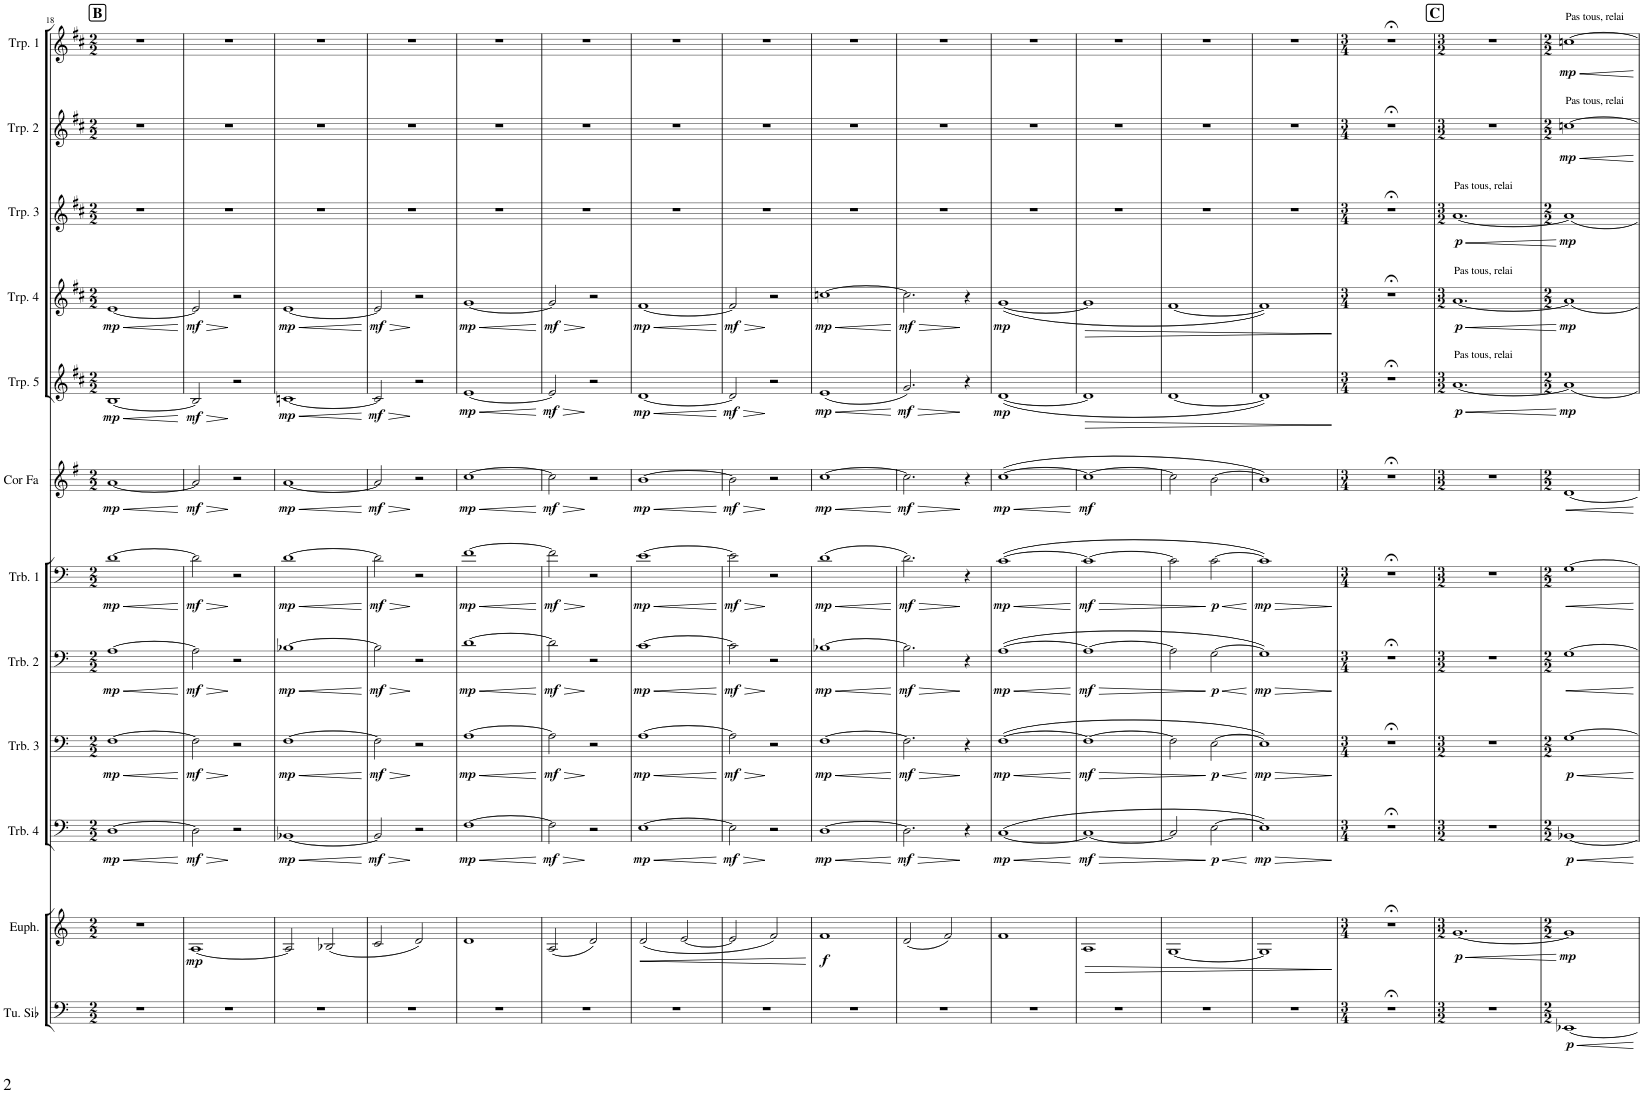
**kern	**dynam	**kern	**dynam	**kern	**dynam	**kern	**dynam	**kern	**dynam	**kern	**dynam	**kern	**dynam	**kern	**dynam	**kern	**dynam	**kern	**dynam	**kern	**dynam	**kern	**dynam
*part12	*part12	*part11	*part11	*part10	*part10	*part9	*part9	*part8	*part8	*part7	*part7	*part6	*part6	*part5	*part5	*part4	*part4	*part3	*part3	*part2	*part2	*part1	*part1
*staff12	*staff12	*staff11	*staff11	*staff10	*staff10	*staff9	*staff9	*staff8	*staff8	*staff7	*staff7	*staff6	*staff6	*staff5	*staff5	*staff4	*staff4	*staff3	*staff3	*staff2	*staff2	*staff1	*staff1
*I"Tuba en Sib	*	*I"Euphonium	*	*I"Trombone 4	*	*I"Trombone 3	*	*I"Trombone 2	*	*I"Trombone 1	*	*I"Cor en Fa	*	*I"Trompette 5	*	*I"Trompette 4	*	*I"Trompette 3	*	*I"Trompette 2	*	*I"Trompette 1	*
*I'Tu. Sib	*	*I'Euph.	*	*I'Trb. 4	*	*I'Trb. 3	*	*I'Trb. 2	*	*I'Trb. 1	*	*I'Cor Fa	*	*I'Trp. 5	*	*I'Trp. 4	*	*I'Trp. 3	*	*I'Trp. 2	*	*I'Trp. 1	*
!!LO:PB:g=z
*clefF4	*	*clefG2	*	*clefF4	*	*clefF4	*	*clefF4	*	*clefF4	*	*clefG2	*	*clefG2	*	*clefG2	*	*clefG2	*	*clefG2	*	*clefG2	*
*	*	*	*	*	*	*	*	*	*	*	*	*Trd4c7	*	*Trd1c2	*	*Trd1c2	*	*Trd1c2	*	*Trd1c2	*	*Trd1c2	*
*k[]	*	*k[]	*	*k[]	*	*k[]	*	*k[]	*	*k[]	*	*k[f#]	*	*k[f#c#]	*	*k[f#c#]	*	*k[f#c#]	*	*k[f#c#]	*	*k[f#c#]	*
*M2/2	*	*M2/2	*	*M2/2	*	*M2/2	*	*M2/2	*	*M2/2	*	*M2/2	*	*M2/2	*	*M2/2	*	*M2/2	*	*M2/2	*	*M2/2	*
!!LO:REH:place=s1:a:B:cj:fs=14:t=B
=18	=18	=18	=18	=18	=18	=18	=18	=18	=18	=18	=18	=18	=18	=18	=18	=18	=18	=18	=18	=18	=18	=18	=18
!	!	!	!	!	!LO:HP:b	!	!LO:HP:b	!	!LO:HP:b	!	!LO:HP:b	!	!LO:HP:b	!	!LO:HP:b	!	!LO:HP:b	!	!	!	!	!	!
!	!	!	!	!	!LO:DY:n=1:b	!	!LO:DY:n=1:b	!	!LO:DY:n=1:b	!	!LO:DY:n=1:b	!	!LO:DY:n=1:b	!	!LO:DY:n=1:b	!	!LO:DY:n=1:b	!	!	!	!	!	!
1r	.	1r	.	[1D	< mp	[1F	< mp	[1A	< mp	[1d	< mp	[1a	< mp	[1B	< mp	[1e	< mp	1r	.	1r	.	1r	.
.	.	.	.	.	[	.	[	.	[	.	[	.	[	.	[	.	[	.	.	.	.	.	.
=19	=19	=19	=19	=19	=19	=19	=19	=19	=19	=19	=19	=19	=19	=19	=19	=19	=19	=19	=19	=19	=19	=19	=19
!	!	!	!LO:DY:b	!	!LO:HP:b	!	!LO:HP:b	!	!LO:HP:b	!	!LO:HP:b	!	!LO:HP:b	!	!LO:HP:b	!	!LO:HP:b	!	!	!	!	!	!
!	!	!	!	!	!LO:DY:n=1:b	!	!LO:DY:n=1:b	!	!LO:DY:n=1:b	!	!LO:DY:n=1:b	!	!LO:DY:n=1:b	!	!LO:DY:n=1:b	!	!LO:DY:n=1:b	!	!	!	!	!	!
1r	.	[1A	mp	2D\]	> mf	2F\]	> mf	2A\]	> mf	2d\]	> mf	2a/]	> mf	2B/]	> mf	2e/]	> mf	1r	.	1r	.	1r	.
.	.	.	.	2r	]	2r	]	2r	]	2r	]	2r	]	2r	]	2r	]	.	.	.	.	.	.
=20	=20	=20	=20	=20	=20	=20	=20	=20	=20	=20	=20	=20	=20	=20	=20	=20	=20	=20	=20	=20	=20	=20	=20
!	!	!	!	!	!LO:HP:b	!	!LO:HP:b	!	!LO:HP:b	!	!LO:HP:b	!	!LO:HP:b	!	!LO:HP:b	!	!LO:HP:b	!	!	!	!	!	!
!	!	!	!	!	!LO:DY:n=1:b	!	!LO:DY:n=1:b	!	!LO:DY:n=1:b	!	!LO:DY:n=1:b	!	!LO:DY:n=1:b	!	!LO:DY:n=1:b	!	!LO:DY:n=1:b	!	!	!	!	!	!
1r	.	2A/]	.	[1BB-X	< mp	[1F	< mp	[1B-X	< mp	[1d	< mp	[1a	< mp	[1cn	< mp	[1e	< mp	1r	.	1r	.	1r	.
.	.	(2B-X/	.	.	.	.	.	.	.	.	.	.	.	.	.	.	.	.	.	.	.	.	.
.	.	.	.	.	[	.	[	.	[	.	[	.	[	.	[	.	[	.	.	.	.	.	.
=21	=21	=21	=21	=21	=21	=21	=21	=21	=21	=21	=21	=21	=21	=21	=21	=21	=21	=21	=21	=21	=21	=21	=21
!	!	!	!	!	!LO:HP:b	!	!LO:HP:b	!	!LO:HP:b	!	!LO:HP:b	!	!LO:HP:b	!	!LO:HP:b	!	!LO:HP:b	!	!	!	!	!	!
!	!	!	!	!	!LO:DY:n=1:b	!	!LO:DY:n=1:b	!	!LO:DY:n=1:b	!	!LO:DY:n=1:b	!	!LO:DY:n=1:b	!	!LO:DY:n=1:b	!	!LO:DY:n=1:b	!	!	!	!	!	!
1r	.	2c/	.	2BB-/]	> mf	2F\]	> mf	2B-\]	> mf	2d\]	> mf	2a/]	> mf	2c/]	> mf	2e/]	> mf	1r	.	1r	.	1r	.
.	.	2d/)	.	2r	]	2r	]	2r	]	2r	]	2r	]	2r	]	2r	]	.	.	.	.	.	.
=22	=22	=22	=22	=22	=22	=22	=22	=22	=22	=22	=22	=22	=22	=22	=22	=22	=22	=22	=22	=22	=22	=22	=22
!	!	!	!	!	!LO:HP:b	!	!LO:HP:b	!	!LO:HP:b	!	!LO:HP:b	!	!LO:HP:b	!	!LO:HP:b	!	!LO:HP:b	!	!	!	!	!	!
!	!	!	!	!	!LO:DY:n=1:b	!	!LO:DY:n=1:b	!	!LO:DY:n=1:b	!	!LO:DY:n=1:b	!	!LO:DY:n=1:b	!	!LO:DY:n=1:b	!	!LO:DY:n=1:b	!	!	!	!	!	!
1r	.	1d	.	[1F	< mp	[1A	< mp	[1d	< mp	[1f	< mp	[1cc	< mp	[1e	< mp	[1g	< mp	1r	.	1r	.	1r	.
.	.	.	.	.	[	.	[	.	[	.	[	.	[	.	[	.	[	.	.	.	.	.	.
=23	=23	=23	=23	=23	=23	=23	=23	=23	=23	=23	=23	=23	=23	=23	=23	=23	=23	=23	=23	=23	=23	=23	=23
!	!	!	!	!	!LO:HP:b	!	!LO:HP:b	!	!LO:HP:b	!	!LO:HP:b	!	!LO:HP:b	!	!LO:HP:b	!	!LO:HP:b	!	!	!	!	!	!
!	!	!	!	!	!LO:DY:n=1:b	!	!LO:DY:n=1:b	!	!LO:DY:n=1:b	!	!LO:DY:n=1:b	!	!LO:DY:n=1:b	!	!LO:DY:n=1:b	!	!LO:DY:n=1:b	!	!	!	!	!	!
1r	.	(2A/	.	2F\]	> mf	2A\]	> mf	2d\]	> mf	2f\]	> mf	2cc\]	> mf	2e/]	> mf	2g/]	> mf	1r	.	1r	.	1r	.
.	.	2d/)	.	2r	]	2r	]	2r	]	2r	]	2r	]	2r	]	2r	]	.	.	.	.	.	.
=24	=24	=24	=24	=24	=24	=24	=24	=24	=24	=24	=24	=24	=24	=24	=24	=24	=24	=24	=24	=24	=24	=24	=24
!	!	!	!LO:HP:b	!	!LO:HP:b	!	!LO:HP:b	!	!LO:HP:b	!	!LO:HP:b	!	!LO:HP:b	!	!LO:HP:b	!	!LO:HP:b	!	!	!	!	!	!
!	!	!	!	!	!LO:DY:n=1:b	!	!LO:DY:n=1:b	!	!LO:DY:n=1:b	!	!LO:DY:n=1:b	!	!LO:DY:n=1:b	!	!LO:DY:n=1:b	!	!LO:DY:n=1:b	!	!	!	!	!	!
1r	.	(2d/	<	[1E	< mp	[1A	< mp	[1c	< mp	[1e	< mp	[1b	< mp	[1d	< mp	[1f#	< mp	1r	.	1r	.	1r	.
.	.	[2e/	.	.	.	.	.	.	.	.	.	.	.	.	.	.	.	.	.	.	.	.	.
.	.	.	.	.	[	.	[	.	[	.	[	.	[	.	[	.	[	.	.	.	.	.	.
=25	=25	=25	=25	=25	=25	=25	=25	=25	=25	=25	=25	=25	=25	=25	=25	=25	=25	=25	=25	=25	=25	=25	=25
!	!	!	!	!	!LO:HP:b	!	!LO:HP:b	!	!LO:HP:b	!	!LO:HP:b	!	!LO:HP:b	!	!LO:HP:b	!	!LO:HP:b	!	!	!	!	!	!
!	!	!	!	!	!LO:DY:n=1:b	!	!LO:DY:n=1:b	!	!LO:DY:n=1:b	!	!LO:DY:n=1:b	!	!LO:DY:n=1:b	!	!LO:DY:n=1:b	!	!LO:DY:n=1:b	!	!	!	!	!	!
1r	.	2e/]	.	2E\]	> mf	2A\]	> mf	2c\]	> mf	2e\]	> mf	2b\]	> mf	2d/]	> mf	2f#/]	> mf	1r	.	1r	.	1r	.
.	.	2f/)	.	2r	]	2r	]	2r	]	2r	]	2r	]	2r	]	2r	]	.	.	.	.	.	.
.	.	.	[	.	.	.	.	.	.	.	.	.	.	.	.	.	.	.	.	.	.	.	.
=26	=26	=26	=26	=26	=26	=26	=26	=26	=26	=26	=26	=26	=26	=26	=26	=26	=26	=26	=26	=26	=26	=26	=26
!	!	!	!LO:DY:b	!	!LO:HP:b	!	!LO:HP:b	!	!LO:HP:b	!	!LO:HP:b	!	!LO:HP:b	!	!LO:HP:b	!	!LO:HP:b	!	!	!	!	!	!
!	!	!	!	!	!LO:DY:n=1:b	!	!LO:DY:n=1:b	!	!LO:DY:n=1:b	!	!LO:DY:n=1:b	!	!LO:DY:n=1:b	!	!LO:DY:n=1:b	!	!LO:DY:n=1:b	!	!	!	!	!	!
1r	.	1f	f	[1D	< mp	[1F	< mp	[1B-X	< mp	(1d	< mp	[1cc	< mp	(1e	< mp	[1ccn	< mp	1r	.	1r	.	1r	.
.	.	.	.	.	[	.	[	.	[	.	[	.	[	.	[	.	[	.	.	.	.	.	.
=27	=27	=27	=27	=27	=27	=27	=27	=27	=27	=27	=27	=27	=27	=27	=27	=27	=27	=27	=27	=27	=27	=27	=27
!	!	!	!	!	!LO:HP:b	!	!LO:HP:b	!	!LO:HP:b	!	!LO:HP:b	!	!LO:HP:b	!	!LO:HP:b	!	!LO:HP:b	!	!	!	!	!	!
!	!	!	!	!	!LO:DY:n=1:b	!	!LO:DY:n=1:b	!	!LO:DY:n=1:b	!	!LO:DY:n=1:b	!	!LO:DY:n=1:b	!	!LO:DY:n=1:b	!	!LO:DY:n=1:b	!	!	!	!	!	!
1r	.	(2d/	.	2.D\]	> mf	2.F\]	> mf	2.B-\]	> mf	2.d\)	> mf	2.cc\]	> mf	2.g/)	> mf	2.cc\]	> mf	1r	.	1r	.	1r	.
.	.	2f/)	.	.	.	.	.	.	.	.	.	.	.	.	.	.	.	.	.	.	.	.	.
.	.	.	.	4r	]	4r	]	4r	]	4r	]	4r	]	4r	]	4r	]	.	.	.	.	.	.
=28	=28	=28	=28	=28	=28	=28	=28	=28	=28	=28	=28	=28	=28	=28	=28	=28	=28	=28	=28	=28	=28	=28	=28
!	!	!	!	!	!LO:HP:b	!	!LO:HP:b	!	!LO:HP:b	!	!LO:HP:b	!	!LO:HP:b	!	!	!	!	!	!	!	!	!	!
!	!	!	!	!	!LO:DY:n=1:b	!	!LO:DY:n=1:b	!	!LO:DY:n=1:b	!	!LO:DY:n=1:b	!	!LO:DY:n=1:b	!	!LO:DY:b	!	!LO:DY:b	!	!	!	!	!	!
1r	.	1f	.	([1C	< mp	([1F	< mp	([1A	< mp	([1c	< mp	([1cc	< mp	([1d	mp	([1g	mp	1r	.	1r	.	1r	.
.	.	.	.	.	[	.	[	.	[	.	[	.	[	.	.	.	.	.	.	.	.	.	.
=29	=29	=29	=29	=29	=29	=29	=29	=29	=29	=29	=29	=29	=29	=29	=29	=29	=29	=29	=29	=29	=29	=29	=29
!	!	!	!LO:HP:b	!	!LO:HP:b	!	!LO:HP:b	!	!LO:HP:b	!	!LO:HP:b	!	!	!	!LO:HP:b	!	!LO:HP:b	!	!	!	!	!	!
!	!	!	!	!	!LO:DY:n=1:b	!	!LO:DY:n=1:b	!	!LO:DY:n=1:b	!	!LO:DY:n=1:b	!	!LO:DY:b	!	!	!	!	!	!	!	!	!	!
1r	.	1A	>	1C_	> mf	1F_	> mf	1A_	> mf	1c_	> mf	1cc_	mf	1d]	>	1g]	>	1r	.	1r	.	1r	.
=30	=30	=30	=30	=30	=30	=30	=30	=30	=30	=30	=30	=30	=30	=30	=30	=30	=30	=30	=30	=30	=30	=30	=30
1r	.	[1G	.	2C/]	.	2F\]	.	2A\]	.	2c\]	.	2cc\]	.	[1d	.	[1f#	.	1r	.	1r	.	1r	.
!	!	!	!	!	!LO:HP:n=1:b	!	!LO:HP:n=1:b	!	!LO:HP:n=1:b	!	!LO:HP:n=1:b	!	!	!	!	!	!	!	!	!	!	!	!
!	!	!	!	!	!LO:DY:n=1:b	!	!LO:DY:n=1:b	!	!LO:DY:n=1:b	!	!LO:DY:n=1:b	!	!	!	!	!	!	!	!	!	!	!	!
.	.	.	.	[2E\	] < p	[2E\	] < p	[2G\	] < p	[2c\	] < p	[2b\	.	.	.	.	.	.	.	.	.	.	.
.	.	.	.	.	[	.	[	.	[	.	[	.	.	.	.	.	.	.	.	.	.	.	.
=31	=31	=31	=31	=31	=31	=31	=31	=31	=31	=31	=31	=31	=31	=31	=31	=31	=31	=31	=31	=31	=31	=31	=31
!	!	!	!	!	!LO:HP:b	!	!LO:HP:b	!	!LO:HP:b	!	!LO:HP:b	!	!	!	!	!	!	!	!	!	!	!	!
!	!	!	!	!	!LO:DY:n=1:b	!	!LO:DY:n=1:b	!	!LO:DY:n=1:b	!	!LO:DY:n=1:b	!	!	!	!	!	!	!	!	!	!	!	!
1r	.	1G]	.	1E])	> mp	1E])	> mp	1G])	> mp	1c])	> mp	1b])	.	1d])	.	1f#])	.	1r	.	1r	.	1r	.
.	.	.	]	.	]	.	]	.	]	.	]	.	.	.	]	.	]	.	.	.	.	.	.
=32	=32	=32	=32	=32	=32	=32	=32	=32	=32	=32	=32	=32	=32	=32	=32	=32	=32	=32	=32	=32	=32	=32	=32
*M3/4	*	*M3/4	*	*M3/4	*	*M3/4	*	*M3/4	*	*M3/4	*	*M3/4	*	*M3/4	*	*M3/4	*	*M3/4	*	*M3/4	*	*M3/4	*
2.r;<	.	2.r;<	.	2.r;<	.	2.r;<	.	2.r;<	.	2.r;<	.	2.r;<	.	2.r;<	.	2.r;<	.	2.r;<	.	2.r;<	.	2.r;<	.
!!LO:REH:place=s1:a:B:cj:fs=14:t=C
=33	=33	=33	=33	=33	=33	=33	=33	=33	=33	=33	=33	=33	=33	=33	=33	=33	=33	=33	=33	=33	=33	=33	=33
*M3/2	*	*M3/2	*	*M3/2	*	*M3/2	*	*M3/2	*	*M3/2	*	*M3/2	*	*M3/2	*	*M3/2	*	*M3/2	*	*M3/2	*	*M3/2	*
!	!	!	!	!	!	!	!	!	!	!	!	!	!	!	!	!	!	!LO:TX:a:t=Pas tous, relai	!	!	!	!	!
!	!	!	!	!	!	!	!	!	!	!	!	!	!	!	!	!LO:TX:a:t=Pas tous, relai	!	!	!	!	!	!	!
!	!	!	!	!	!	!	!	!	!	!	!	!	!	!LO:TX:a:t=Pas tous, relai	!	!	!	!	!	!	!	!	!
!	!	!	!LO:HP:b	!	!	!	!	!	!	!	!	!	!	!	!LO:HP:b	!	!LO:HP:b	!	!LO:HP:b	!	!	!	!
!	!	!	!LO:DY:n=1:b	!	!	!	!	!	!	!	!	!	!	!	!LO:DY:n=1:b	!	!LO:DY:n=1:b	!	!LO:DY:n=1:b	!	!	!	!
1.r	.	[1.g	< p	1.r	.	1.r	.	1.r	.	1.r	.	1.r	.	[1.a	< p	[1.a	< p	[1.a	< p	1.r	.	1.r	.
.	.	.	[	.	.	.	.	.	.	.	.	.	.	.	[	.	[	.	[	.	.	.	.
=34	=34	=34	=34	=34	=34	=34	=34	=34	=34	=34	=34	=34	=34	=34	=34	=34	=34	=34	=34	=34	=34	=34	=34
*M2/2	*	*M2/2	*	*M2/2	*	*M2/2	*	*M2/2	*	*M2/2	*	*M2/2	*	*M2/2	*	*M2/2	*	*M2/2	*	*M2/2	*	*M2/2	*
!	!	!	!	!	!	!	!	!	!	!	!	!	!	!	!	!	!	!	!	!	!	!LO:TX:a:t=Pas tous, relai	!
!	!	!	!	!	!	!	!	!	!	!	!	!	!	!	!	!	!	!	!	!LO:TX:a:t=Pas tous, relai	!	!	!
!	!LO:HP:b	!	!	!	!LO:HP:b	!	!LO:HP:b	!	!LO:HP:b	!	!LO:HP:b	!	!LO:HP:b	!	!	!	!	!	!	!	!LO:HP:b	!	!LO:HP:b
!	!LO:DY:n=1:b	!	!LO:DY:b	!	!LO:DY:n=1:b	!	!LO:DY:n=1:b	!	!	!	!	!	!	!	!LO:DY:b	!	!LO:DY:b	!	!LO:DY:b	!	!LO:DY:n=1:b	!	!LO:DY:n=1:b
[1EE-X	< p	1g]	mp	[1BB-X	< p	[1G	< p	[1G	<	[1G	<	[1d	<	1a]	mp	1a]	mp	1a]	mp	[1ccn	< mp	[1ccn	< mp
.	[	.	.	.	[	.	[	.	[	.	[	.	[	.	.	.	.	.	.	.	[	.	[
=	=	=	=	=	=	=	=	=	=	=	=	=	=	=	=	=	=	=	=	=	=	=	=
*-	*-	*-	*-	*-	*-	*-	*-	*-	*-	*-	*-	*-	*-	*-	*-	*-	*-	*-	*-	*-	*-	*-	*-
